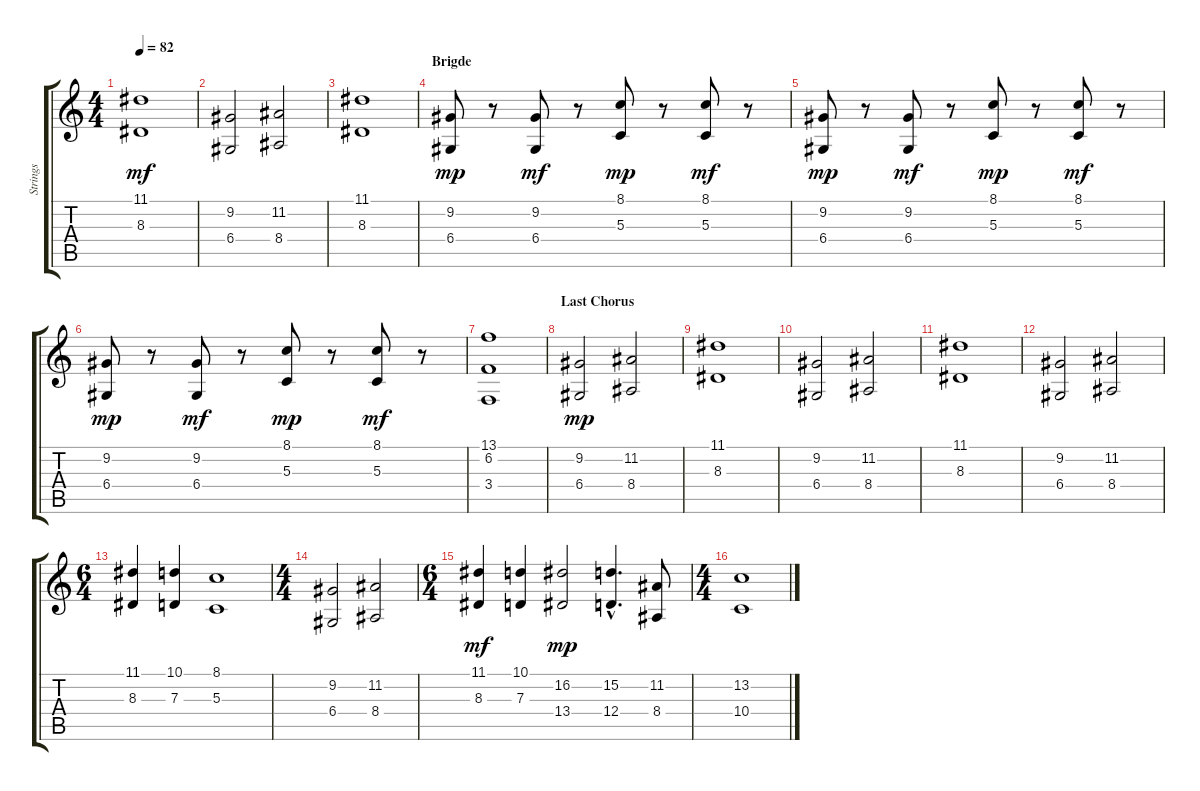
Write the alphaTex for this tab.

\track ("Strings" "Strings") {instrument stringensemble2}
\staff {score tabs}
\tuning (E4 B3 G3 D3 A2 E2) {hide}
\ts (4 4)
\tempo 82
\clef g2
\ks c
(11.1 8.3).1{dy mf volume 11} |
(9.2 6.4).2{volume 13} (11.2 8.4).2 |
(11.1 8.3).1{volume 8} |
\section ("" "Brigde")
(9.2 6.4).8{dy mp volume 13 instrument tremolostrings} r.8 (9.2 6.4).8{dy mf} r.8 (8.1 5.3).8{dy mp} r.8 (8.1 5.3).8{dy mf} r.8 |
(9.2 6.4).8{dy mp volume 13 instrument tremolostrings} r.8 (9.2 6.4).8{dy mf} r.8 (8.1 5.3).8{dy mp} r.8 (8.1 5.3).8{dy mf} r.8 |
(9.2 6.4).8{dy mp volume 13 instrument tremolostrings} r.8 (9.2 6.4).8{dy mf} r.8 (8.1 5.3).8{dy mp} r.8 (8.1 5.3).8{dy mf} r.8 |
(13.1 6.2 3.4).1{volume 6 instrument stringensemble2} |
\section ("" "Last Chorus")
(9.2 6.4).2{dy mp volume 13} (11.2 8.4).2 |
(11.1 8.3).1{volume 10} |
(9.2 6.4).2{volume 13} (11.2 8.4).2 |
(11.1 8.3).1{volume 10} |
(9.2 6.4).2{volume 13} (11.2 8.4).2 |
\ts (6 4)
(11.1 8.3).4{volume 13} (10.1 7.3).4 (8.1 5.3).1{volume 11} |
\ts (4 4)
(9.2 6.4).2{volume 13} (11.2 8.4).2 |
\ts (6 4)
(11.1 8.3).4{dy mf volume 12} (10.1 7.3).4 (16.2 13.4).2{dy mp} (15.2{hac} 12.4{hac}).4{d} (11.2 8.4).8 |
\ts (4 4)
(13.2 10.4).1{volume 7}
